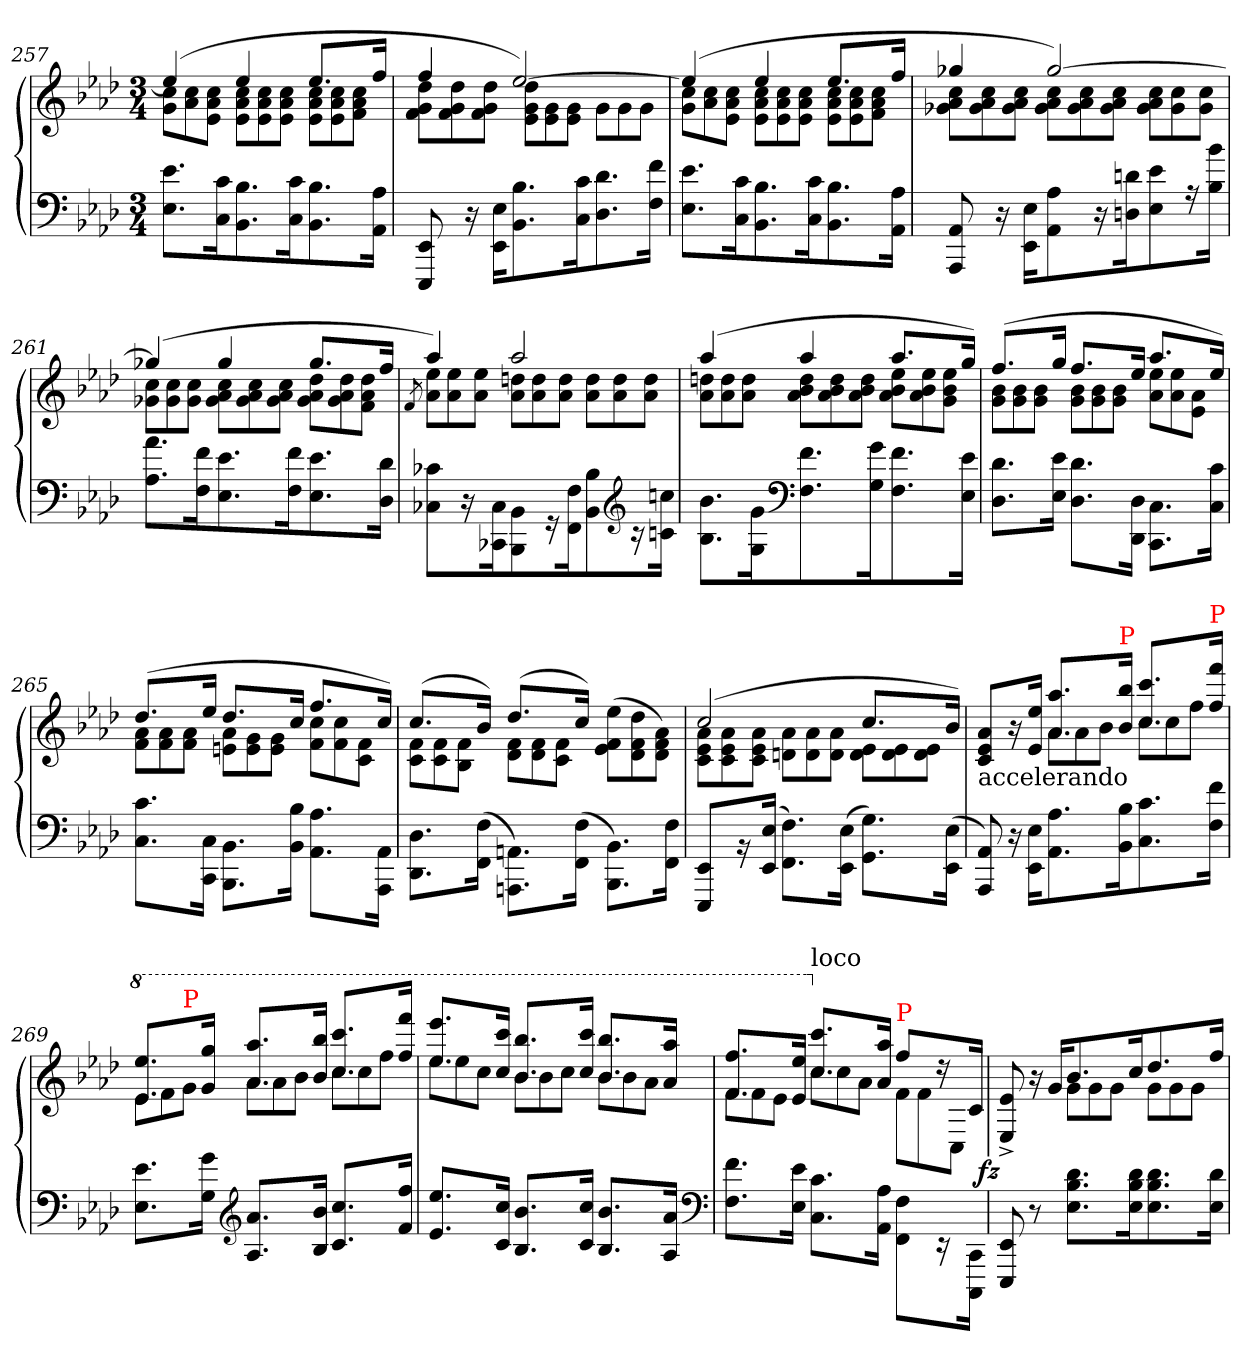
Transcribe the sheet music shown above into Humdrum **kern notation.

**kern	**kern	**dynam
*part1	*part1	*part1
*staff2	*staff1	*staff1/2
*clefF4	*clefG2	*
*k[b-e-a-d-]	*k[b-e-a-d-]	*
*M3/4	*M3/4	*
=257	=257	=257
*	*^	*
*	*	*Xtuplet	*
8.e- 8.E-L	(>4ee-]	12cc 12gL	.
.	.	12cc 12a-	.
.	.	12cc 12a- 12e-J	.
16c 16Ck	.	.	.
8.B- 8.BB-	4ee-	12cc 12a- 12e-L	.
.	.	12cc 12a- 12e-	.
.	.	12cc 12a- 12e-J	.
16c 16Ck	.	.	.
8.B- 8.BB-	8.ee-L	12cc 12a- 12e-L	.
.	.	12cc 12a- 12e-	.
.	.	12cc 12a- 12fJ	.
16A- 16AA-Jk	16ffJk	.	.
=258	=258	=258	=258
8EE- 8EEE-	4ff	12dd- 12g 12fL	.
.	.	12dd- 12g 12f	.
16r	.	.	.
.	.	12dd- 12g 12fJ	.
16E- 16EE-KL	.	.	.
8.B- 8.BB-	[2ee-)	12dd- 12g 12e-L	.
.	.	12g 12e-	.
.	.	12g 12e-J	.
16c 16Ck	.	.	.
8.d- 8.D-	.	12gL	.
.	.	12g	.
.	.	12gJ	.
16f 16FJk	.	.	.
=259	=259	=259	=259
8.e- 8.E-L	(>4ee-]	12cc 12gL	.
.	.	12cc 12a-	.
.	.	12cc 12a- 12e-J	.
16c 16Ck	.	.	.
8.B- 8.BB-	4ee-/	12cc 12a- 12e-L	.
.	.	12cc 12a- 12e-	.
.	.	12cc 12a- 12e-J	.
16c 16Ck	.	.	.
8.B- 8.BB-	8.ee-L	12cc 12a- 12e-L	.
.	.	12cc 12a- 12e-	.
.	.	12cc 12a- 12fJ	.
16A- 16AA-Jk	16ffJk	.	.
=260	=260	=260	=260
8AA- 8AAA-	4gg-X	12cc 12a- 12g-XL	.
.	.	12cc 12a- 12g-	.
16r	.	.	.
.	.	12cc 12a- 12g-J	.
16E- 16EE-KL	.	.	.
8A- 8AA-	[2gg-)	12cc 12a- 12g-L	.
.	.	12cc 12a- 12g-	.
16r	.	.	.
.	.	12cc 12a- 12g-J	.
16dn 16Dnk	.	.	.
8e- 8E-	.	12cc 12a- 12g-L	.
.	.	12cc 12g-	.
16r	.	.	.
.	.	12cc 12g-J	.
16b- 16B-Jk	.	.	.
=261	=261	=261	=261
8.a- 8.A-L	(>4gg-X]	12cc 12g-XL	.
.	.	12cc 12g-	.
.	.	12cc 12g-J	.
16f 16Fk	.	.	.
8.e- 8.E-	4gg-	12cc 12a- 12g-L	.
.	.	12cc 12a- 12g-	.
.	.	12cc 12a- 12g-J	.
16f 16Fk	.	.	.
8.e- 8.E-	8.gg-L	12dd- 12a- 12g-L	.
.	.	12dd- 12a- 12g-	.
.	.	12dd- 12a- 12fJ	.
16d- 16D-Jk	16ffJk	.	.
=262	=262	=262	=262
.	8qf/	.	.
8c-X\ 8C-X\L	4aa-/)	12ee- 12a-L	.
.	.	12ee- 12a-	.
16r	.	.	.
.	.	12ee- 12a-J	.
16C- 16CC-Xk	.	.	.
8BB- 8BBB-	2aa-	12ddn 12a-L	.
.	.	12dd 12a-	.
16r	.	.	.
.	.	12dd 12a-J	.
16F 16FFk	.	.	.
8B- 8BB-	.	12dd 12a-L	.
.	.	12dd 12a-	.
*clefG2	*	*	*
16r	.	.	.
.	.	12dd 12a-J	.
16ccn 16cnJk	.	.	.
=263	=263	=263	=263
8.b- 8.B-L	(>4aa-	12ddn 12a-L	.
.	.	12dd 12a-	.
.	.	12dd 12a-J	.
16g 16Gk	.	.	.
*clefF4	*	*	*
8.f 8.F	4aa-	12dd 12b- 12a-L	.
.	.	12dd 12b- 12a-	.
.	.	12dd 12b- 12a-J	.
16g 16Gk	.	.	.
8.f 8.F	8.aa-L	12ee- 12b- 12a-L	.
.	.	12ee- 12b- 12a-	.
.	.	12ee- 12b- 12gJ	.
16e- 16E-Jk	16ggJk)	.	.
=264	=264	=264	=264
8.d- 8.D-L	(>8.ffL	12b- 12gL	.
.	.	12b- 12g	.
.	.	12b- 12gJ	.
16e- 16E-Jk	16ggJk	.	.
8.d- 8.D-L	8.ffL	12b- 12gL	.
.	.	12b- 12g	.
.	.	12b- 12gJ	.
16D- 16DD-Jk	16ee-Jk	.	.
8.C\ 8.CC\L	8.aa-L	12ee- 12a-L	.
.	.	12ee- 12a-	.
.	.	12a- 12e-J	.
16c 16CJk	16ee-Jk)	.	.
=265	=265	=265	=265
8.c\ 8.C\L	(>8.dd-L	12a- 12fL	.
.	.	12a- 12f	.
.	.	12a- 12fJ	.
16C 16CCJk	16ee-Jk	.	.
8.BB-\ 8.BBB-\L	8.dd-L	12a- 12enL	.
.	.	12g 12e	.
.	.	12g 12eJ	.
16B- 16BB-Jk	16ccJk	.	.
8.A-\ 8.AA-\L	8.ffL	12cc 12fL	.
.	.	12cc 12f	.
.	.	12f 12cJ	.
16AA- 16AAA-Jk	16ccJk)	.	.
=266	=266	=266	=266
8.D-\ 8.DD-\L	(>8.ccL	12f 12cL	.
.	.	12f 12c	.
.	.	12f 12B-J	.
(>16F 16FFJk	16b-Jk)	.	.
8.AAn\ 8.AAAn\L)	(>8.dd-L	12f 12d-L	.
.	.	12f 12d-	.
.	.	12f 12cJ	.
(>16F 16FFJk	16ccJk)	.	.
8.BB-\ 8.BBB-\L)	4ryy	(>12ee-\ 12f\ 12e-\L	.
.	.	12dd-\ 12f\ 12d-\	.
.	.	12a-\ 12f\ 12d-\J)	.
16F 16FFJk	.	.	.
=267	=267	=267	=267
8EE- 8EEE-L	(>2cc	12a- 12e- 12cL	.
.	.	12a- 12e- 12c	.
16rBB	.	.	.
.	.	12a- 12e- 12cJ	.
(>16E- 16EE-Jk	.	.	.
8.F\ 8.FF\L)	.	12a- 12dnL	.
.	.	12a- 12d	.
.	.	12a- 12dJ	.
(>16E- 16EE-Jk	.	.	.
8.G\ 8.GG\L)	8.ccL	12e- 12dL	.
.	.	12e- 12d	.
.	.	12e- 12dJ	.
(>16E- 16EE-Jk	16b-Jk)	.	.
=268	=268	=268	=268
!	!LO:TX:b:t=accelerando	!	!
8AA- 8AAA-)	8a- 8e- 8cL	4ryy	.
16r	16r	.	.
16E- 16EE-KL	16ee- 16e-Jk	.	.
8.A- 8.AA-	8.aa-/ 8.a-/L	12a-L	.
.	.	12a-	.
.	.	12b-J	.
!	!LO:TX:a:color=red:t=P	!	!
16B- 16BB-k	16bb- 16b-Jk	.	.
8.c 8.C	8.ccc/ 8.cc/L	12ccL	.
.	.	12cc	.
.	.	12ffJ	.
!	!LO:TX:a:color=red:t=P	!	!
16f 16FJk	16fff 16ffJk	.	.
=269	=269	=269	=269
*	*8va	*	*
8.e- 8.E-L	8.eee- 8.ee-L	12ee-L	.
.	.	12ff	.
!	!	!LO:TX:a:color=red:t=P	!
.	.	12ggJ	.
16g 16GJk	16ggg/ 16gg/Jk	.	.
*clefG2	*	*	*
8.a- 8.A-L	8.aaa- 8.aa-L	12aa-L	.
.	.	12aa-	.
.	.	12bb-J	.
16b- 16B-Jk	16bbb- 16bb-Jk	.	.
8.cc 8.cL	8.cccc 8.cccL	12cccL	.
.	.	12ccc	.
.	.	12fffJ	.
16ff 16fJk	16ffff 16fffJk	.	.
=270	=270	=270	=270
8.ee- 8.e-L	8.eeee- 8.eee-L	12eee-L	.
.	.	12eee-	.
.	.	12cccJ	.
16cc 16cJk	16cccc 16cccJk	.	.
8.b- 8.B-L	8.bbb- 8.bb-L	12bb-L	.
.	.	12bb-	.
.	.	12cccJ	.
16cc 16cJk	16cccc 16cccJk	.	.
8.b- 8.B-L	8.bbb- 8.bb-L	12bb-L	.
.	.	12bb-	.
.	.	12aa-J	.
16a- 16A-Jk	16aaa- 16aa-Jk	.	.
*clefF4	*	*	*
=271	=271	=271	=271
8.f 8.FL	8.fff 8.ffL	12ffL	.
.	.	12ff	.
.	.	12ee-J	.
16e- 16E-Jk	16eee- 16ee-Jk	.	.
*	*X8va	*	*
!	!LO:TX:a:t=loco	!	!
8.c 8.CL	8.ccc 8.ccL	12ccL	.
.	.	12cc	.
.	.	12a-J	.
16A- 16AA-Jk	16aa- 16a-Jk	.	.
!	!LO:TX:a:color=red:t=P	!	!
8F\ 8FF\L	8ffL	12f\L	.
.	.	12f\	.
16r	16rdd	.	.
.	.	12C/J	.
16CC 16CCCJk	16cJk	.	.
=272	=272	=272	=272
!	!	!	!LO:DY:rj
8EE-/ 8EEE-/	8e-^>/ 8E-^>/	8ryy	fz
8r	16r	8ryy	.
.	16gKL	.	.
8.d- 8.B- 8.E-L	8.b-	12g\L	.
.	.	12g	.
.	.	12gJ	.
16d- 16B- 16E-k	16cck	.	.
8.d- 8.B- 8.E-	8.dd-	12g\L	.
.	.	12g	.
.	.	12gJ	.
16d- 16E-Jk	16ffJk	.	.
*	*v	*v	*
=	=	=
*-	*-	*-
